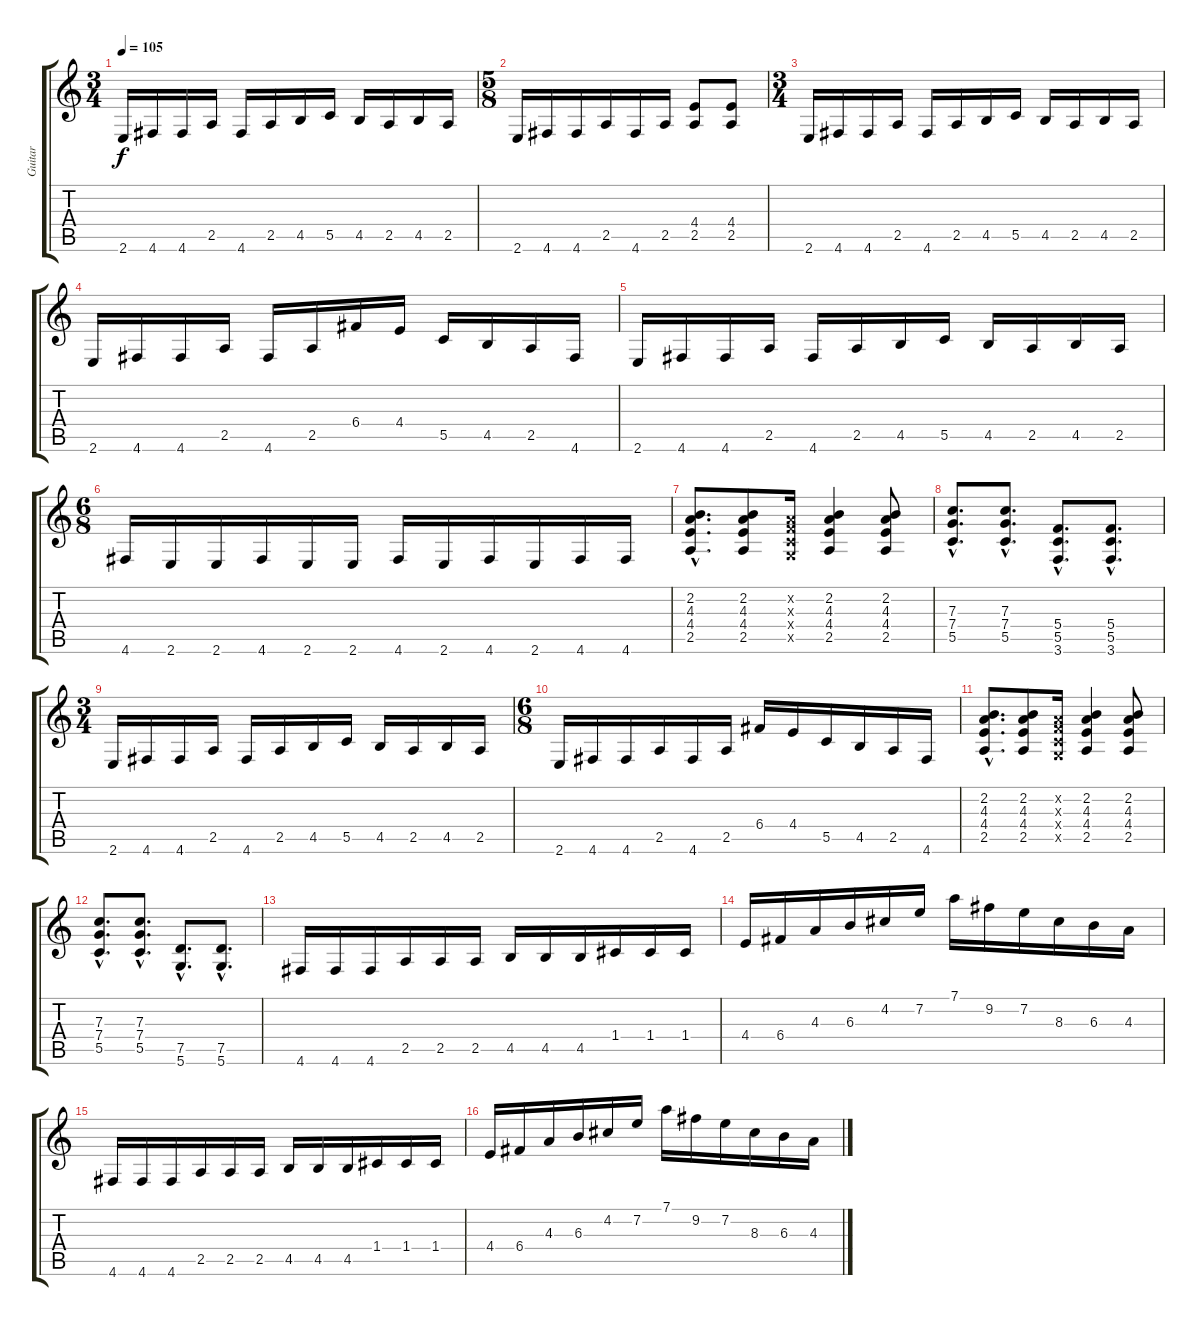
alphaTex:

\track ("Guitar" "Guitar") {instrument distortionguitar}
\staff {score tabs}
\tuning (D4 A3 F3 C3 G2 D2) {hide}
\ts (3 4)
\tempo 105
\clef g2
\ks c
2.6.16{dy f} 4.6.16 4.6.16 2.5.16 4.6.16 2.5.16 4.5.16 5.5.16 4.5.16 2.5.16 4.5.16 2.5.16 |
\ts (5 8)
2.6.16 4.6.16 4.6.16 2.5.16 4.6.16 2.5.16 (4.4 2.5).8 (4.4 2.5).8 |
\ts (3 4)
2.6.16 4.6.16 4.6.16 2.5.16 4.6.16 2.5.16 4.5.16 5.5.16 4.5.16 2.5.16 4.5.16 2.5.16 |
2.6.16 4.6.16 4.6.16 2.5.16 4.6.16 2.5.16 6.4.16 4.4.16 5.5.16 4.5.16 2.5.16 4.6.16 |
2.6.16 4.6.16 4.6.16 2.5.16 4.6.16 2.5.16 4.5.16 5.5.16 4.5.16 2.5.16 4.5.16 2.5.16 |
\ts (6 8)
4.6.16 2.6.16 2.6.16 4.6.16 2.6.16 2.6.16 4.6.16 2.6.16 4.6.16 2.6.16 4.6.16 4.6.16 |
(2.2{hac} 4.3{hac} 4.4{hac} 2.5{hac}).8{d} (2.2 4.3 4.4 2.5).8 (0.2{x} 0.3{x} 0.4{x} 0.5{x}).16 (2.2 4.3 4.4 2.5).4 (2.2 4.3 4.4 2.5).8 |
(7.3{hac} 7.4{hac} 5.5{hac}).8{d} (7.3{hac} 7.4{hac} 5.5{hac}).8{d} (5.4{hac} 5.5{hac} 3.6{hac}).8{d} (5.4{hac} 5.5{hac} 3.6{hac}).8{d} |
\ts (3 4)
2.6.16 4.6.16 4.6.16 2.5.16 4.6.16 2.5.16 4.5.16 5.5.16 4.5.16 2.5.16 4.5.16 2.5.16 |
\ts (6 8)
2.6.16 4.6.16 4.6.16 2.5.16 4.6.16 2.5.16 6.4.16 4.4.16 5.5.16 4.5.16 2.5.16 4.6.16 |
(2.2{hac} 4.3{hac} 4.4{hac} 2.5{hac}).8{d} (2.2 4.3 4.4 2.5).8 (0.2{x} 0.3{x} 0.4{x} 0.5{x}).16 (2.2 4.3 4.4 2.5).4 (2.2 4.3 4.4 2.5).8 |
(7.3{hac} 7.4{hac} 5.5{hac}).8{d} (7.3{hac} 7.4{hac} 5.5{hac}).8{d} (7.5{hac} 5.6{hac}).8{d} (7.5{hac} 5.6{hac}).8{d} |
4.6.16{balance 0} 4.6.16 4.6.16 2.5.16 2.5.16 2.5.16 4.5.16 4.5.16 4.5.16 1.4.16 1.4.16 1.4.16 |
4.4.16 6.4.16 4.3.16 6.3.16 4.2.16 7.2.16 7.1.16 9.2.16 7.2.16 8.3.16 6.3.16 4.3.16 |
4.6.16{balance 16} 4.6.16 4.6.16 2.5.16 2.5.16 2.5.16 4.5.16 4.5.16 4.5.16 1.4.16 1.4.16 1.4.16 |
4.4.16 6.4.16 4.3.16 6.3.16 4.2.16 7.2.16 7.1.16 9.2.16 7.2.16 8.3.16 6.3.16 4.3.16
